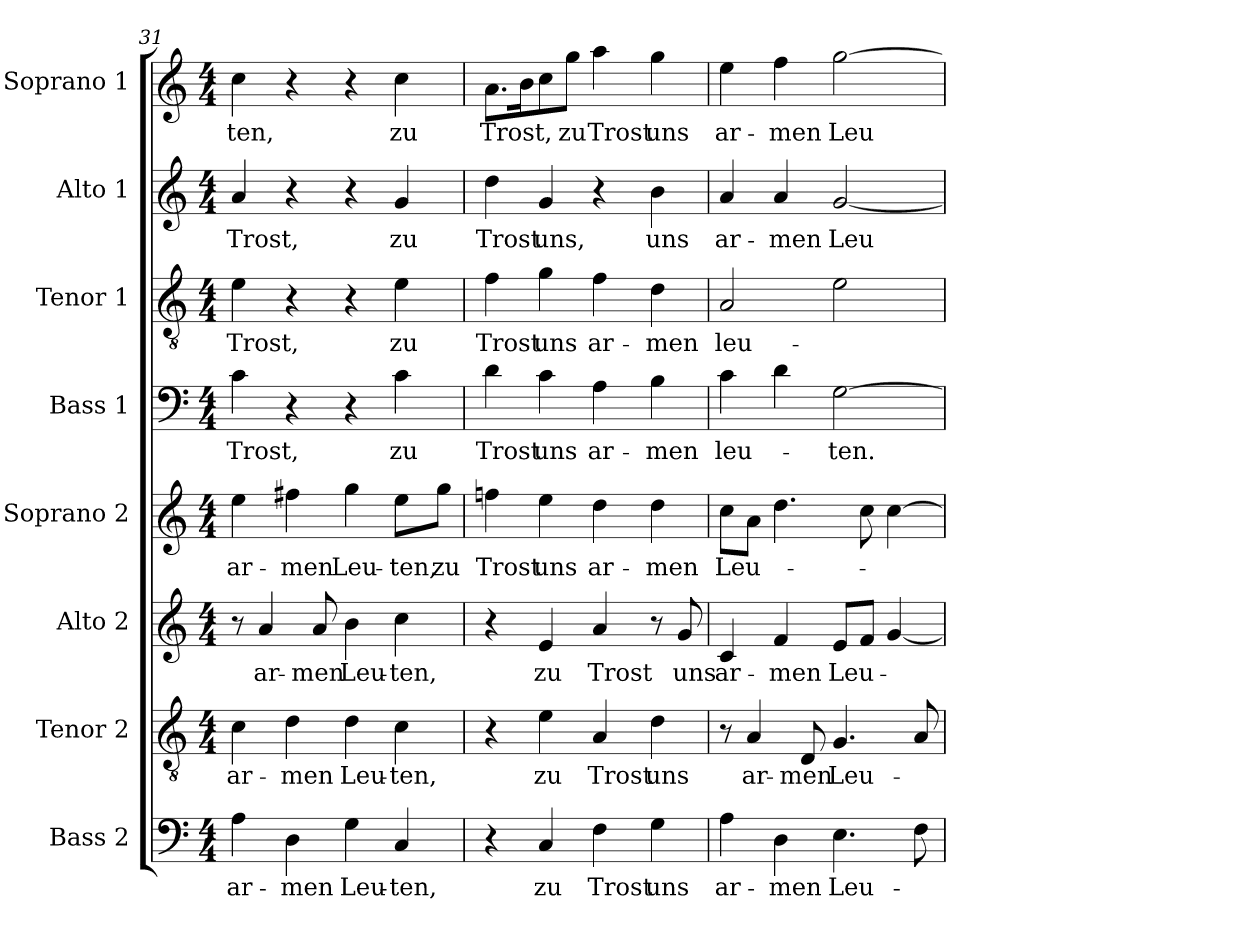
**kern	**text	**kern	**text	**kern	**text	**kern	**text	**kern	**text	**kern	**text	**kern	**text	**kern	**text
*part8	*part8	*part7	*part7	*part6	*part6	*part5	*part5	*part4	*part4	*part3	*part3	*part2	*part2	*part1	*part1
*staff8	*staff8	*staff7	*staff7	*staff6	*staff6	*staff5	*staff5	*staff4	*staff4	*staff3	*staff3	*staff2	*staff2	*staff1	*staff1
*I"Bass 2	*	*I"Tenor 2	*	*I"Alto 2	*	*I"Soprano 2	*	*I"Bass 1	*	*I"Tenor 1	*	*I"Alto 1	*	*I"Soprano 1	*
*I'B2	*	*I'T2	*	*I'A2	*	*I'S2	*	*I'B1	*	*I'T1	*	*I'A1	*	*I'S1	*
*clefF4	*	*clefGv2	*	*clefG2	*	*clefG2	*	*clefF4	*	*clefGv2	*	*clefG2	*	*clefG2	*
*	*	*ITrd7c12	*	*	*	*	*	*	*	*ITrd7c12	*	*	*	*	*
*k[]	*	*k[]	*	*k[]	*	*k[]	*	*k[]	*	*k[]	*	*k[]	*	*k[]	*
*C:	*	*C:	*	*C:	*	*C:	*	*C:	*	*C:	*	*C:	*	*C:	*
*M4/4	*	*M4/4	*	*M4/4	*	*M4/4	*	*M4/4	*	*M4/4	*	*M4/4	*	*M4/4	*
=31	=31	=31	=31	=31	=31	=31	=31	=31	=31	=31	=31	=31	=31	=31	=31
!	!LO:LY:b:color=#000000	!	!	!	!	!	!	!	!	!	!	!	!	!	!
!	!	!	!LO:LY:b:color=#000000	!	!	!	!	!	!	!	!	!	!	!	!
!	!	!	!	!	!	!	!LO:LY:b:color=#000000	!	!	!	!	!	!	!	!
!	!	!	!	!	!	!	!	!	!LO:LY:b:color=#000000	!	!	!	!	!	!
!	!	!	!	!	!	!	!	!	!	!	!LO:LY:b:color=#000000	!	!	!	!
!	!	!	!	!	!	!	!	!	!	!	!	!	!LO:LY:b:color=#000000	!	!
!	!	!	!	!	!	!	!	!	!	!	!	!	!	!	!LO:LY:b:color=#000000
4Ai\	ar-	4Ci\	ar-	8r	.	4eei\	ar-	4ci\	Trost,	4Ei\	Trost,	4ai/	Trost,	4cci\	-ten,
!	!	!	!	!	!LO:LY:b:color=#000000	!	!	!	!	!	!	!	!	!	!
.	.	.	.	4ai/	ar-	.	.	.	.	.	.	.	.	.	.
!	!LO:LY:b:color=#000000	!	!	!	!	!	!	!	!	!	!	!	!	!	!
!	!	!	!LO:LY:b:color=#000000	!	!	!	!	!	!	!	!	!	!	!	!
!	!	!	!	!	!	!	!LO:LY:b:color=#000000	!	!	!	!	!	!	!	!
4Di\	-men	4Di\	-men	.	.	4ff#Xi\	-men	4r	.	4r	.	4r	.	4r	.
!	!	!	!	!	!LO:LY:b:color=#000000	!	!	!	!	!	!	!	!	!	!
.	.	.	.	8ai/	-men	.	.	.	.	.	.	.	.	.	.
!	!LO:LY:b:color=#000000	!	!	!	!	!	!	!	!	!	!	!	!	!	!
!	!	!	!LO:LY:b:color=#000000	!	!	!	!	!	!	!	!	!	!	!	!
!	!	!	!	!	!LO:LY:b:color=#000000	!	!	!	!	!	!	!	!	!	!
!	!	!	!	!	!	!	!LO:LY:b:color=#000000	!	!	!	!	!	!	!	!
4Gi\	Leu-	4Di\	Leu-	4bi\	Leu-	4ggi\	Leu-	4r	.	4r	.	4r	.	4r	.
!	!LO:LY:b:color=#000000	!	!	!	!	!	!	!	!	!	!	!	!	!	!
!	!	!	!LO:LY:b:color=#000000	!	!	!	!	!	!	!	!	!	!	!	!
!	!	!	!	!	!LO:LY:b:color=#000000	!	!	!	!	!	!	!	!	!	!
!	!	!	!	!	!	!	!LO:LY:b:color=#000000	!	!	!	!	!	!	!	!
!	!	!	!	!	!	!	!	!	!LO:LY:b:color=#000000	!	!	!	!	!	!
!	!	!	!	!	!	!	!	!	!	!	!LO:LY:b:color=#000000	!	!	!	!
!	!	!	!	!	!	!	!	!	!	!	!	!	!LO:LY:b:color=#000000	!	!
!	!	!	!	!	!	!	!	!	!	!	!	!	!	!	!LO:LY:b:color=#000000
4Ci/	-ten,	4Ci\	-ten,	4cci\	-ten,	8eei\L	-ten,	4ci\	zu	4Ei\	zu	4gi/	zu	4cci\	zu
!	!	!	!	!	!	!	!LO:LY:b:color=#000000	!	!	!	!	!	!	!	!
.	.	.	.	.	.	8ggi\J	zu	.	.	.	.	.	.	.	.
=32	=32	=32	=32	=32	=32	=32	=32	=32	=32	=32	=32	=32	=32	=32	=32
!	!	!	!	!	!	!	!LO:LY:b:color=#000000	!	!	!	!	!	!	!	!
!	!	!	!	!	!	!	!	!	!LO:LY:b:color=#000000	!	!	!	!	!	!
!	!	!	!	!	!	!	!	!	!	!	!LO:LY:b:color=#000000	!	!	!	!
!	!	!	!	!	!	!	!	!	!	!	!	!	!LO:LY:b:color=#000000	!	!
!	!	!	!	!	!	!	!	!	!	!	!	!	!	!	!LO:LY:b:color=#000000
4r	.	4r	.	4r	.	4ffni\	Trost	4di\	Trost	4Fi\	Trost	4ddi\	Trost	8.ai\L	Trost,
.	.	.	.	.	.	.	.	.	.	.	.	.	.	16bi\k	.
!	!LO:LY:b:color=#000000	!	!	!	!	!	!	!	!	!	!	!	!	!	!
!	!	!	!LO:LY:b:color=#000000	!	!	!	!	!	!	!	!	!	!	!	!
!	!	!	!	!	!LO:LY:b:color=#000000	!	!	!	!	!	!	!	!	!	!
!	!	!	!	!	!	!	!LO:LY:b:color=#000000	!	!	!	!	!	!	!	!
!	!	!	!	!	!	!	!	!	!LO:LY:b:color=#000000	!	!	!	!	!	!
!	!	!	!	!	!	!	!	!	!	!	!LO:LY:b:color=#000000	!	!	!	!
!	!	!	!	!	!	!	!	!	!	!	!	!	!LO:LY:b:color=#000000	!	!
4Ci/	zu	4Ei\	zu	4ei/	zu	4eei\	uns	4ci\	uns	4Gi\	uns	4gi/	uns,	8cci\	.
!	!	!	!	!	!	!	!	!	!	!	!	!	!	!	!LO:LY:b:color=#000000
.	.	.	.	.	.	.	.	.	.	.	.	.	.	8ggi\J	zu
!	!LO:LY:b:color=#000000	!	!	!	!	!	!	!	!	!	!	!	!	!	!
!	!	!	!LO:LY:b:color=#000000	!	!	!	!	!	!	!	!	!	!	!	!
!	!	!	!	!	!LO:LY:b:color=#000000	!	!	!	!	!	!	!	!	!	!
!	!	!	!	!	!	!	!LO:LY:b:color=#000000	!	!	!	!	!	!	!	!
!	!	!	!	!	!	!	!	!	!LO:LY:b:color=#000000	!	!	!	!	!	!
!	!	!	!	!	!	!	!	!	!	!	!LO:LY:b:color=#000000	!	!	!	!
!	!	!	!	!	!	!	!	!	!	!	!	!	!	!	!LO:LY:b:color=#000000
4Fi\	Trost	4AAi/	Trost	4ai/	Trost	4ddi\	ar-	4Ai\	ar-	4Fi\	ar-	4r	.	4aai\	Trost
!	!LO:LY:b:color=#000000	!	!	!	!	!	!	!	!	!	!	!	!	!	!
!	!	!	!LO:LY:b:color=#000000	!	!	!	!	!	!	!	!	!	!	!	!
!	!	!	!	!	!	!	!LO:LY:b:color=#000000	!	!	!	!	!	!	!	!
!	!	!	!	!	!	!	!	!	!LO:LY:b:color=#000000	!	!	!	!	!	!
!	!	!	!	!	!	!	!	!	!	!	!LO:LY:b:color=#000000	!	!	!	!
!	!	!	!	!	!	!	!	!	!	!	!	!	!LO:LY:b:color=#000000	!	!
!	!	!	!	!	!	!	!	!	!	!	!	!	!	!	!LO:LY:b:color=#000000
4Gi\	uns	4Di\	uns	8r	.	4ddi\	-men	4Bi\	-men	4Di\	-men	4bi\	uns	4ggi\	uns
!	!	!	!	!	!LO:LY:b:color=#000000	!	!	!	!	!	!	!	!	!	!
.	.	.	.	8gi/	uns	.	.	.	.	.	.	.	.	.	.
!!LO:LB:g=z
=33	=33	=33	=33	=33	=33	=33	=33	=33	=33	=33	=33	=33	=33	=33	=33
!	!LO:LY:b:color=#000000	!	!	!	!	!	!	!	!	!	!	!	!	!	!
!	!	!	!	!	!LO:LY:b:color=#000000	!	!	!	!	!	!	!	!	!	!
!	!	!	!	!	!	!	!LO:LY:b:color=#000000	!	!	!	!	!	!	!	!
!	!	!	!	!	!	!	!	!	!LO:LY:b:color=#000000	!	!	!	!	!	!
!	!	!	!	!	!	!	!	!	!	!	!LO:LY:b:color=#000000	!	!	!	!
!	!	!	!	!	!	!	!	!	!	!	!	!	!LO:LY:b:color=#000000	!	!
!	!	!	!	!	!	!	!	!	!	!	!	!	!	!	!LO:LY:b:color=#000000
4Ai\	ar-	8r	.	4ci/	ar-	8cci\L	Leu-	4ci\	leu-	2AAi/	leu-	4ai/	ar-	4eei\	ar-
!	!	!	!LO:LY:b:color=#000000	!	!	!	!	!	!	!	!	!	!	!	!
.	.	4AAi/	ar-	.	.	8ai\J	.	.	.	.	.	.	.	.	.
!	!LO:LY:b:color=#000000	!	!	!	!	!	!	!	!	!	!	!	!	!	!
!	!	!	!	!	!LO:LY:b:color=#000000	!	!	!	!	!	!	!	!	!	!
!	!	!	!	!	!	!	!	!	!	!	!	!	!LO:LY:b:color=#000000	!	!
!	!	!	!	!	!	!	!	!	!	!	!	!	!	!	!LO:LY:b:color=#000000
4Di\	-men	.	.	4fi/	-men	4.ddi\	.	4di\	.	.	.	4ai/	-men	4ffi\	-men
!	!	!	!LO:LY:b:color=#000000	!	!	!	!	!	!	!	!	!	!	!	!
.	.	8DDi/	-men	.	.	.	.	.	.	.	.	.	.	.	.
!	!LO:LY:b:color=#000000	!	!	!	!	!	!	!	!	!	!	!	!	!	!
!	!	!	!LO:LY:b:color=#000000	!	!	!	!	!	!	!	!	!	!	!	!
!	!	!	!	!	!LO:LY:b:color=#000000	!	!	!	!	!	!	!	!	!	!
!	!	!	!	!	!	!	!	!	!LO:LY:b:color=#000000	!	!	!	!	!	!
!	!	!	!	!	!	!	!	!	!	!	!	!	!LO:LY:b:color=#000000	!	!
!	!	!	!	!	!	!	!	!	!	!	!	!	!	!	!LO:LY:b:color=#000000
4.Ei\	Leu-	4.GGi/	Leu-	8ei/L	Leu-	.	.	[2Gi\	-ten.	2Ei\	.	[2gi/	Leu-	[2ggi\	Leu-
.	.	.	.	8fi/J	.	8cci\	.	.	.	.	.	.	.	.	.
.	.	.	.	[4gi/	.	[4cci\	.	.	.	.	.	.	.	.	.
8Fi\	.	8AAi/	.	.	.	.	.	.	.	.	.	.	.	.	.
=	=	=	=	=	=	=	=	=	=	=	=	=	=	=	=
*-	*-	*-	*-	*-	*-	*-	*-	*-	*-	*-	*-	*-	*-	*-	*-
